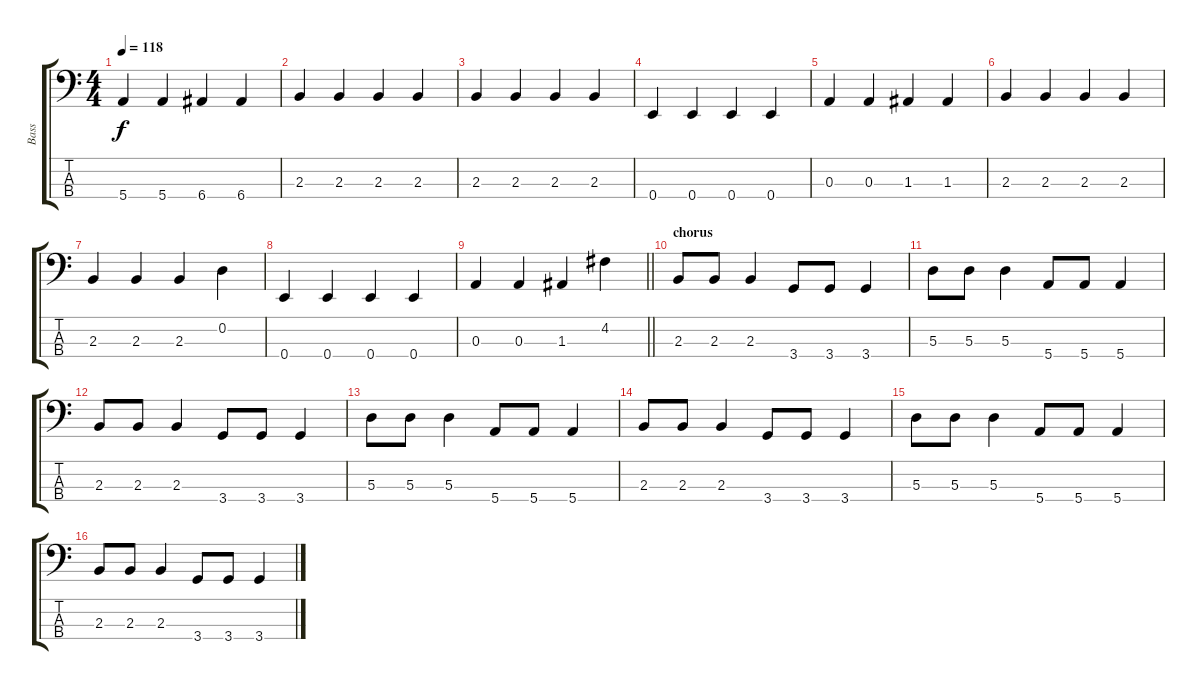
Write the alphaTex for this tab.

\track ("Bass" "Bass") {instrument electricbassfinger}
\staff {score tabs}
\tuning (G2 D2 A1 E1) {hide}
\ts (4 4)
\tempo 118
\clef f4
\ks c
5.4.4{dy f} 5.4.4 6.4.4 6.4.4 |
2.3.4 2.3.4 2.3.4 2.3.4 |
2.3.4 2.3.4 2.3.4 2.3.4 |
0.4.4 0.4.4 0.4.4 0.4.4 |
0.3.4 0.3.4 1.3.4 1.3.4 |
2.3.4 2.3.4 2.3.4 2.3.4 |
2.3.4 2.3.4 2.3.4 0.2.4 |
0.4.4 0.4.4 0.4.4 0.4.4 |
\barLineRight lightlight
0.3.4 0.3.4 1.3.4 4.2.4 |
\section ("" "chorus")
2.3.8 2.3.8 2.3.4 3.4.8 3.4.8 3.4.4 |
5.3.8 5.3.8 5.3.4 5.4.8 5.4.8 5.4.4 |
2.3.8 2.3.8 2.3.4 3.4.8 3.4.8 3.4.4 |
5.3.8 5.3.8 5.3.4 5.4.8 5.4.8 5.4.4 |
2.3.8 2.3.8 2.3.4 3.4.8 3.4.8 3.4.4 |
5.3.8 5.3.8 5.3.4 5.4.8 5.4.8 5.4.4 |
2.3.8 2.3.8 2.3.4 3.4.8 3.4.8 3.4.4
